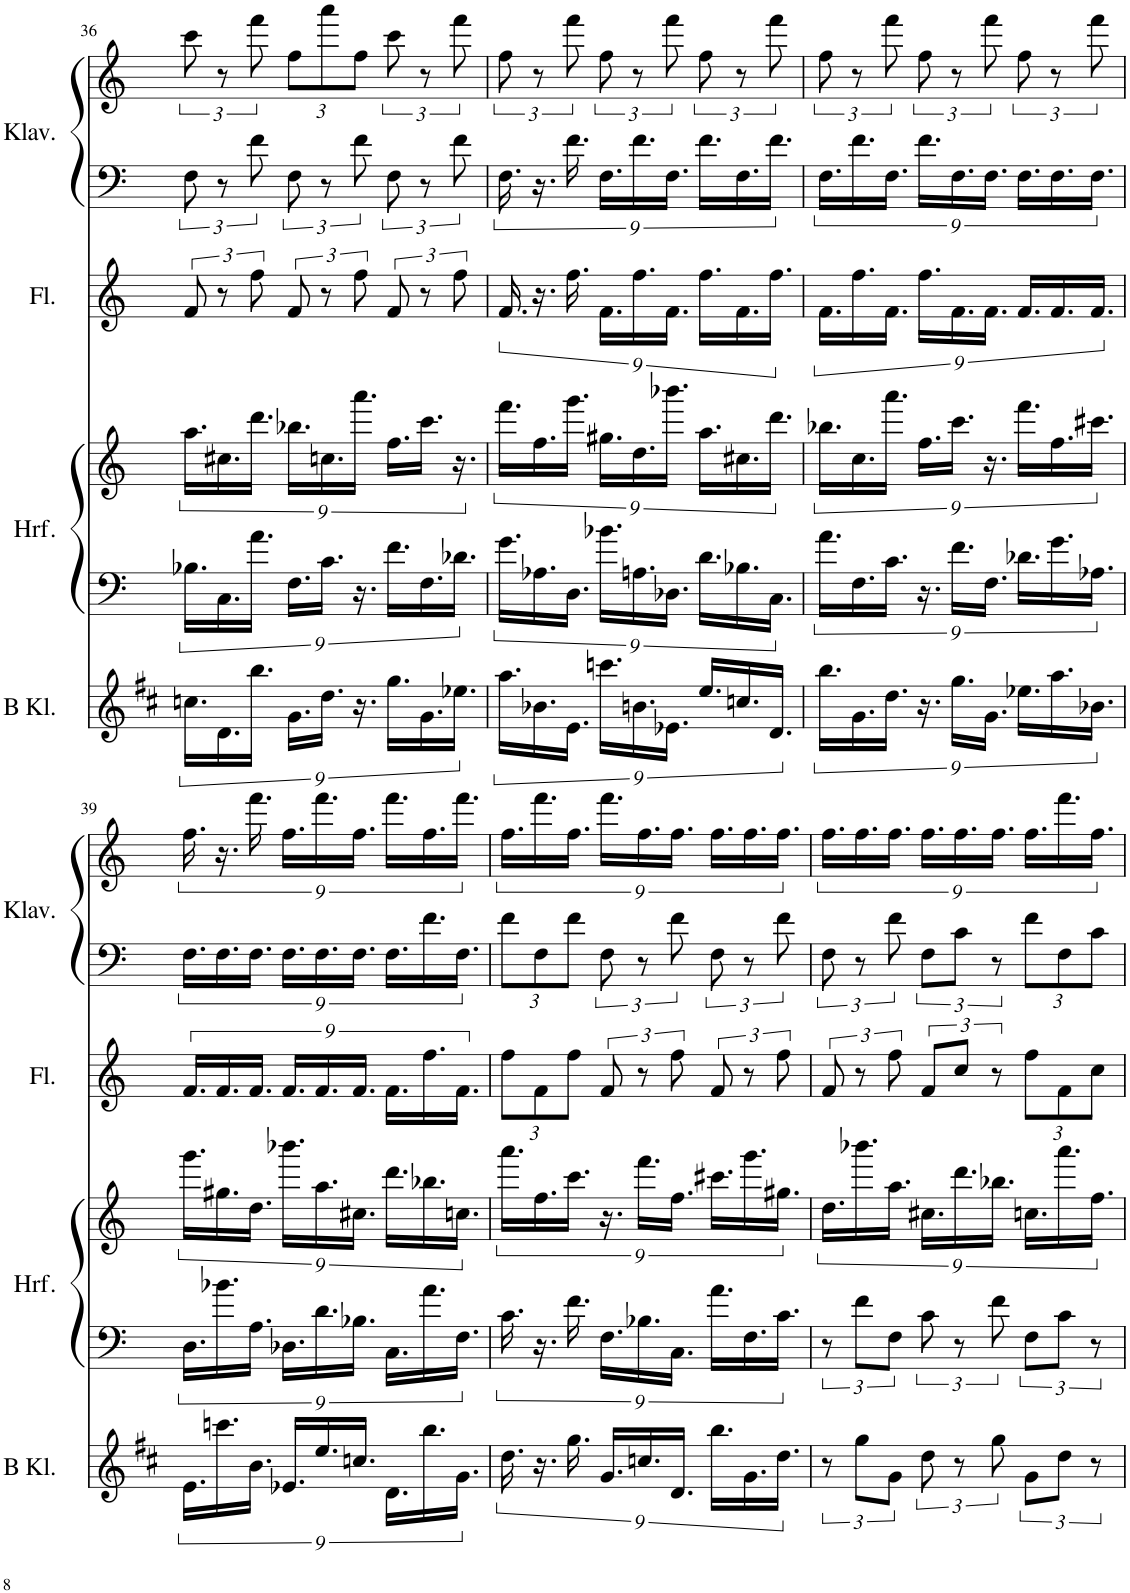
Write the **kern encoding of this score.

**kern	**kern	**kern	**kern	**kern	**kern
*part4	*part3	*part3	*part2	*part1	*part1
*staff6	*staff5	*staff4	*staff3	*staff2	*staff1
*I"Klarinette in B	*I"Harfe	*	*I"Flöte	*I"Klavier	*
*	*I'Hrf.	*	*I'Fl.	*I'Klav.	*
!!LO:PB:g=z
*clefG2	*clefF4	*clefG2	*clefG2	*clefF4	*clefG2
*Trd1c2	*	*	*	*	*
*k[f#c#]	*k[]	*k[]	*k[]	*k[]	*k[]
*M3/4	*M3/4	*M3/4	*M3/4	*M3/4	*M3/4
=36	=36	=36	=36	=36	=36
18.ccn\LL	18.B-X\LL	18.aa\LL	12f/	12F\	12ccc\
18.d\	18.C\	18.cc#X\	12r	12r	12r
18.bb\JJ	18.a\JJ	18.ddd\JJ	12ff\	12f\	12fff\
*	*	*	*	*	*Xbrackettup
18.g\LL	18.F\LL	18.bb-X\LL	12f/	12F\	12ff\L
18.dd\JJ	18.c\JJ	18.ccn\	12r	12r	12aaa\
18.r	18.r	18.aaa\JJ	12ff\	12f\	12ff\J
*	*	*	*	*	*brackettup
18.gg\LL	18.f\LL	18.ff\LL	12f/	12F\	12ccc\
18.g\	18.F\	18.ccc\JJ	12r	12r	12r
18.ee-X\JJ	18.d-X\JJ	18.r	12ff\	12f\	12fff\
=37	=37	=37	=37	=37	=37
18.aa\LL	18.g\LL	18.fff\LL	18.f/	18.F\	12ff\
18.b-X\	18.A-X\	18.ff\	18.r	18.r	12r
18.e\JJ	18.D\JJ	18.ggg\JJ	18.ff\	18.f\	12fff\
18.cccn\LL	18.b-X\LL	18.gg#X\LL	18.f\LL	18.F\LL	12ff\
18.bn\	18.An\	18.dd\	18.ff\	18.f\	12r
18.e-X\JJ	18.D-X\JJ	18.bbb-X\JJ	18.f\JJ	18.F\JJ	12fff\
18.ee/LL	18.d\LL	18.aa\LL	18.ff\LL	18.f\LL	12ff\
18.ccn/	18.B-X\	18.cc#X\	18.f\	18.F\	12r
18.d/JJ	18.C\JJ	18.ddd\JJ	18.ff\JJ	18.f\JJ	12fff\
=38	=38	=38	=38	=38	=38
18.bb\LL	18.a\LL	18.bb-X\LL	18.f\LL	18.F\LL	12ff\
18.g\	18.F\	18.cc\	18.ff\	18.f\	12r
18.dd\JJ	18.c\JJ	18.aaa\JJ	18.f\JJ	18.F\JJ	12fff\
18.r	18.r	18.ff\LL	18.ff\LL	18.f\LL	12ff\
18.gg\LL	18.f\LL	18.ccc\JJ	18.f\	18.F\	12r
18.g\JJ	18.F\JJ	18.r	18.f\JJ	18.F\JJ	12fff\
18.ee-X\LL	18.d-X\LL	18.fff\LL	18.f/LL	18.F\LL	12ff\
18.aa\	18.g\	18.ff\	18.f/	18.F\	12r
18.b-X\JJ	18.A-X\JJ	18.ccc#X\JJ	18.f/JJ	18.F\JJ	12fff\
!!LO:LB:g=z
=39	=39	=39	=39	=39	=39
18.e\LL	18.D\LL	18.ggg\LL	18.f/LL	18.F\LL	18.ff\
18.cccn\	18.b-X\	18.gg#X\	18.f/	18.F\	18.r
18.b\JJ	18.A\JJ	18.dd\JJ	18.f/JJ	18.F\JJ	18.fff\
18.e-X/LL	18.D-X\LL	18.bbb-X\LL	18.f/LL	18.F\LL	18.ff\LL
18.ee/	18.d\	18.aa\	18.f/	18.F\	18.fff\
18.ccn/JJ	18.B-X\JJ	18.cc#X\JJ	18.f/JJ	18.F\JJ	18.ff\JJ
18.d\LL	18.C\LL	18.ddd\LL	18.f\LL	18.F\LL	18.fff\LL
18.bb\	18.a\	18.bb-X\	18.ff\	18.f\	18.ff\
18.g\JJ	18.F\JJ	18.ccn\JJ	18.f\JJ	18.F\JJ	18.fff\JJ
=40	=40	=40	=40	=40	=40
*	*	*	*Xbrackettup	*Xbrackettup	*
18.dd\	18.c\	18.aaa\LL	12ff\L	12f\L	18.ff\LL
18.r	18.r	18.ff\	12f\	12F\	18.fff\
18.gg\	18.f\	18.ccc\JJ	12ff\J	12f\J	18.ff\JJ
*	*	*	*brackettup	*brackettup	*
18.g/LL	18.F\LL	18.r	12f/	12F\	18.fff\LL
18.ccn/	18.B-X\	18.fff\LL	12r	12r	18.ff\
18.d/JJ	18.C\JJ	18.ff\JJ	12ff\	12f\	18.ff\JJ
18.bb\LL	18.a\LL	18.ccc#X\LL	12f/	12F\	18.ff\LL
18.g\	18.F\	18.ggg\	12r	12r	18.ff\
18.dd\JJ	18.c\JJ	18.gg#X\JJ	12ff\	12f\	18.ff\JJ
=41	=41	=41	=41	=41	=41
12r	12r	18.dd\LL	12f/	12F\	18.ff\LL
12gg\L	12f\L	18.bbb-X\	12r	12r	18.ff\
12g\J	12F\J	18.aa\JJ	12ff\	12f\	18.ff\JJ
12dd\	12c\	18.cc#X\LL	12f/L	12F\L	18.ff\LL
12r	12r	18.ddd\	12cc/J	12c\J	18.ff\
12gg\	12f\	18.bb-X\JJ	12r	12r	18.ff\JJ
*	*	*	*Xbrackettup	*Xbrackettup	*
12g\L	12F\L	18.ccn\LL	12ff\L	12f\L	18.ff\LL
12dd\J	12c\J	18.aaa\	12f\	12F\	18.fff\
12r	12r	18.ff\JJ	12cc\J	12c\J	18.ff\JJ
=	=	=	=	=	=
*-	*-	*-	*-	*-	*-
